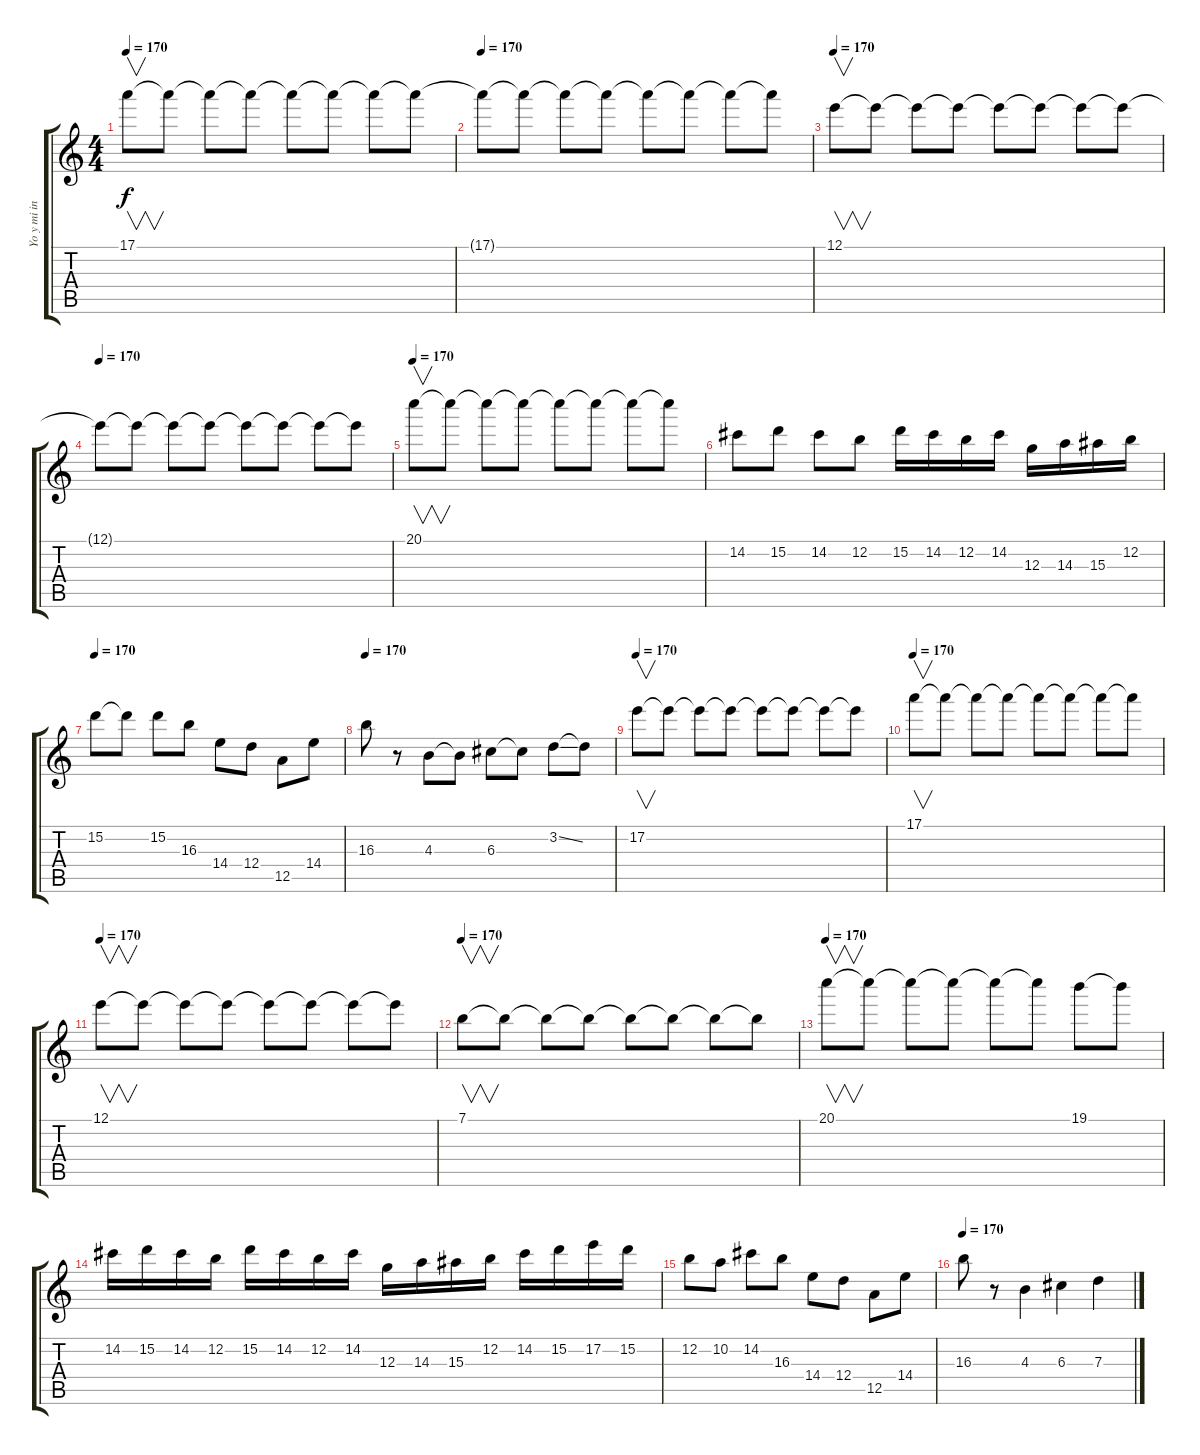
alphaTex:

\track ("Yo y mi infaltable 2º Guitarra eléctrica" "Yo y mi in") {instrument distortionguitar}
\staff {score tabs}
\tuning (E4 B3 G3 D3 A2 E2) {hide}
\ts (4 4)
\tempo 170
\clef g2
\ks c
17.1.8{v dy f} 17.1{t}.8 17.1{t}.8 17.1{t}.8 17.1{t}.8 17.1{t}.8 17.1{t}.8 17.1{t}.8 |
\tempo 170
17.1{t}.8 17.1{t}.8 17.1{t}.8 17.1{t}.8 17.1{t}.8 17.1{t}.8 17.1{t}.8 17.1{t}.8 |
\tempo 170
12.1.8{v} 12.1{t}.8 12.1{t}.8 12.1{t}.8 12.1{t}.8 12.1{t}.8 12.1{t}.8 12.1{t}.8 |
\tempo 170
12.1{t}.8 12.1{t}.8 12.1{t}.8 12.1{t}.8 12.1{t}.8 12.1{t}.8 12.1{t}.8 12.1{t}.8 |
\tempo 170
20.1.8{v} 20.1{t}.8 20.1{t}.8 20.1{t}.8 20.1{t}.8 20.1{t}.8 20.1{t}.8 20.1{t}.8 |
14.2.8 15.2.8 14.2.8 12.2.8 15.2.16 14.2.16 12.2.16 14.2.16 12.3.16 14.3.16 15.3.16 12.2.16 |
\tempo 170
15.2.8 15.2{t}.8 15.2.8 16.3.8 14.4.8 12.4.8 12.5.8 14.4.8 |
\tempo 170
16.3.8 r.8 4.3.8 4.3{t}.8 6.3.8 6.3{t}.8 3.2{ss}.8 3.2{t}.8 |
\tempo 170
17.2.8{v} 17.2{t}.8 17.2{t}.8 17.2{t}.8 17.2{t}.8 17.2{t}.8 17.2{t}.8 17.2{t}.8 |
\tempo 170
17.1.8{v volume 13} 17.1{t}.8 17.1{t}.8 17.1{t}.8 17.1{t}.8 17.1{t}.8 17.1{t}.8 17.1{t}.8 |
\tempo 170
12.1.8{v} 12.1{t}.8 12.1{t}.8 12.1{t}.8 12.1{t}.8 12.1{t}.8 12.1{t}.8 12.1{t}.8 |
\tempo 170
7.1.8{v} 7.1{t}.8 7.1{t}.8 7.1{t}.8 7.1{t}.8 7.1{t}.8 7.1{t}.8 7.1{t}.8 |
\tempo 170
20.1.8{v} 20.1{t}.8 20.1{t}.8 20.1{t}.8 20.1{t}.8 20.1{t}.8 19.1.8 19.1{t}.8 |
14.2.16 15.2.16 14.2.16 12.2.16 15.2.16 14.2.16 12.2.16 14.2.16 12.3.16 14.3.16 15.3.16 12.2.16 14.2.16 15.2.16 17.2.16 15.2.16 |
12.2.8 10.2.8 14.2.8 16.3.8 14.4.8 12.4.8 12.5.8 14.4.8 |
\tempo 170
16.3.8 r.8 4.3.4 6.3.4 7.3.4
